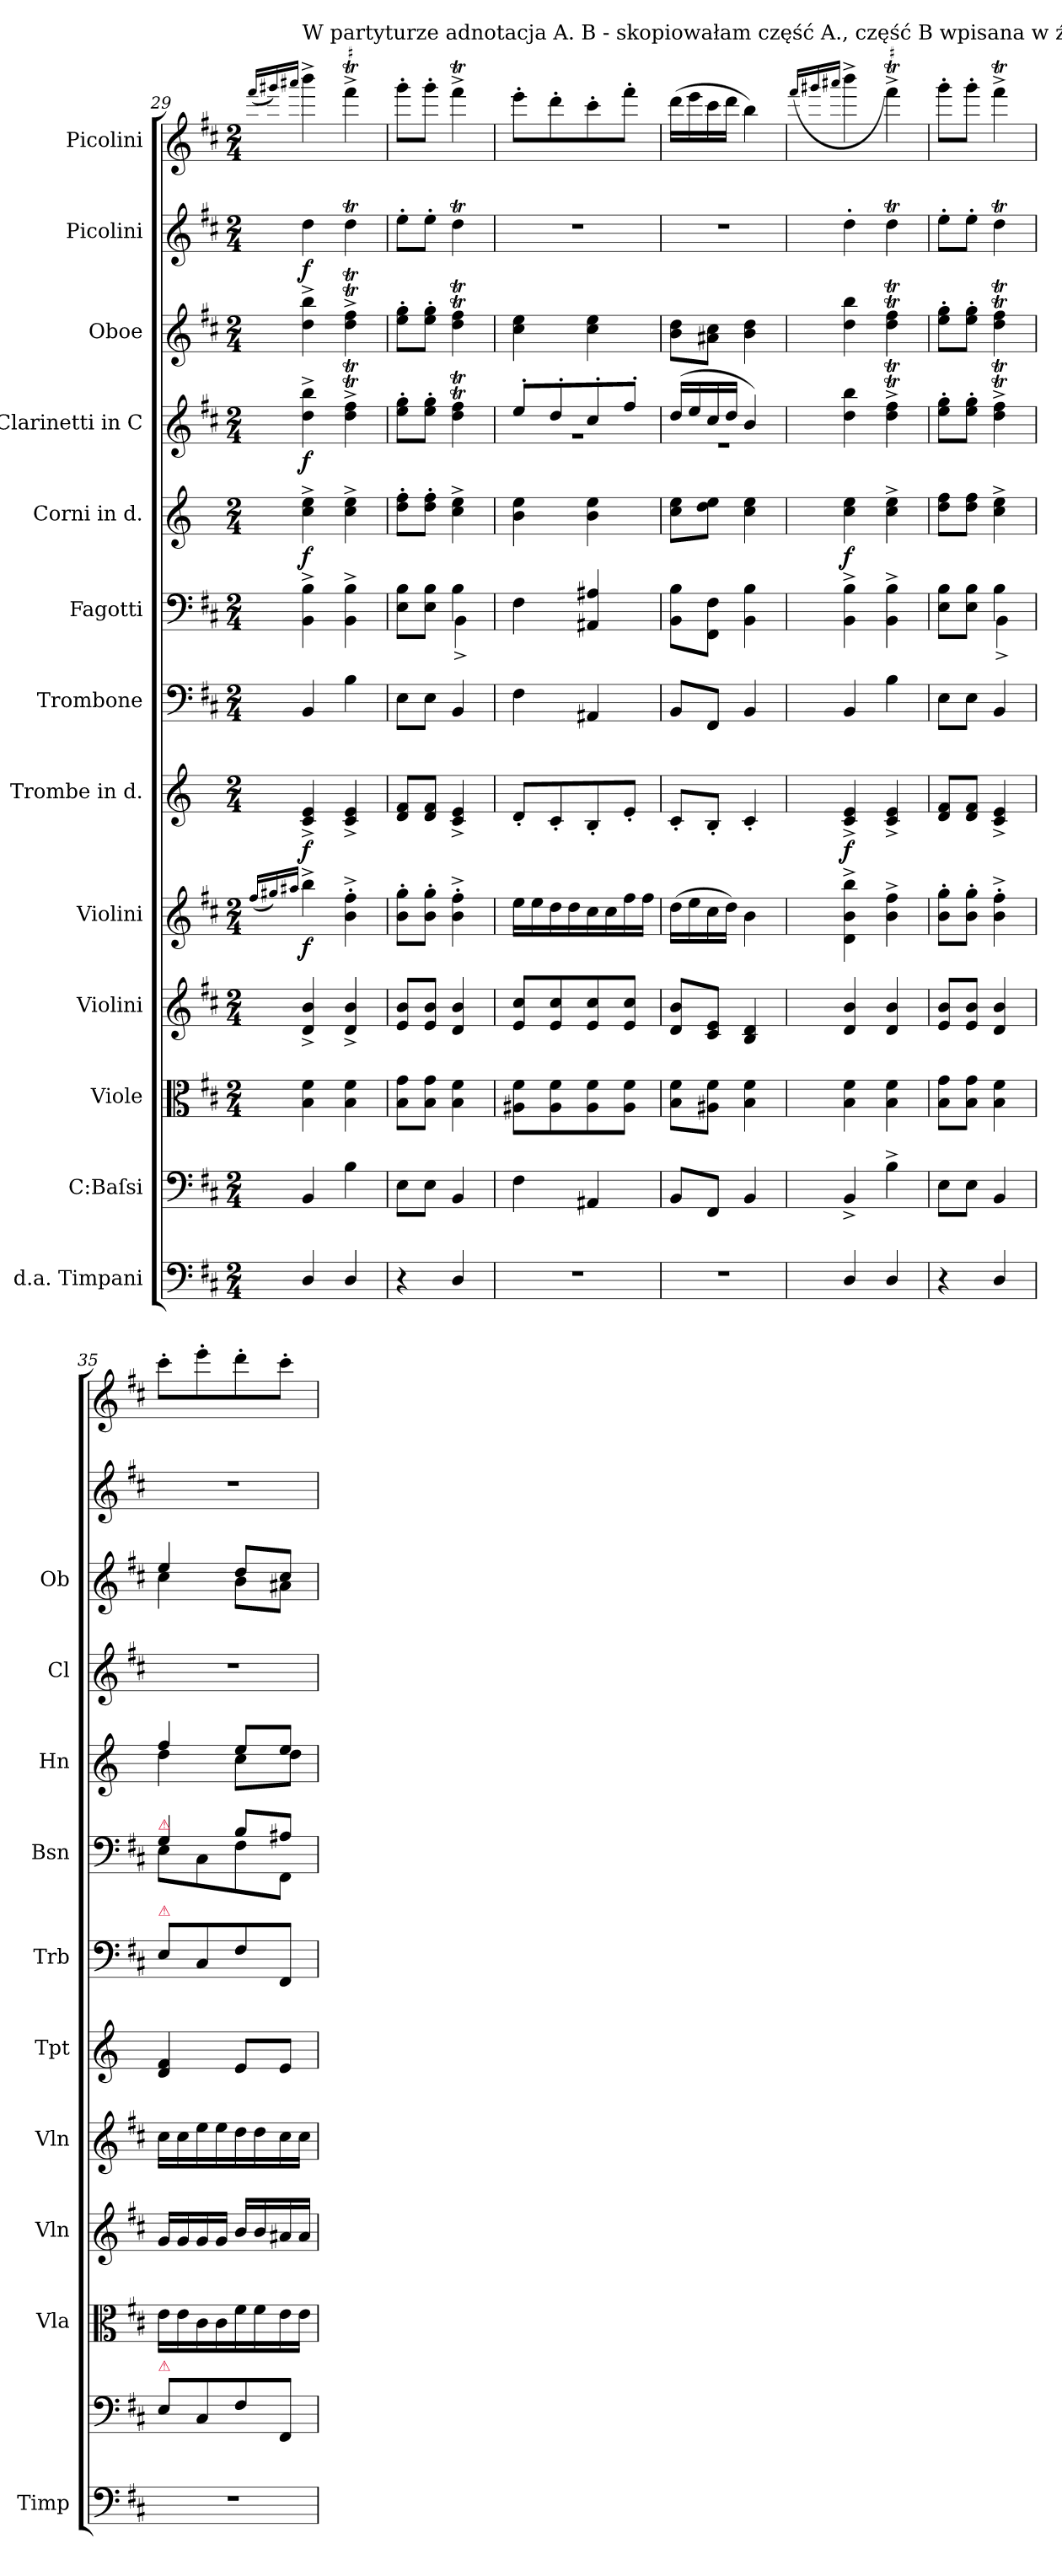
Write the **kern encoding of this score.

**kern	**kern	**kern	**kern	**kern	**dynam	**kern	**dynam	**kern	**kern	**kern	**dynam	**kern	**dynam	**kern	**dynam	**kern	**kern
*part13	*part12	*part11	*part10	*part9	*part9	*part8	*part8	*part7	*part6	*part5	*part5	*part4	*part4	*part3	*part3	*part2	*part1
*staff13	*staff12	*staff11	*staff10	*staff9	*staff9	*staff8	*staff8	*staff7	*staff6	*staff5	*staff5	*staff4	*staff4	*staff3	*staff3	*staff2	*staff1
*I"d.a. Timpani	*I"C:Baſsi	*I"Viole	*I"Violini	*I"Violini	*	*I"Trombe in d.	*	*I"Trombone	*I"Fagotti	*I"Corni in d.	*	*I"Clarinetti in C	*	*I"Oboe	*	*I"Picolini	*I"Picolini
*I'Timp	*	*I'Vla	*I'Vln	*I'Vln	*	*I'Tpt	*	*I'Trb	*I'Bsn	*I'Hn	*	*I'Cl	*	*I'Ob	*	*	*
*clefF4	*clefF4	*clefC3	*clefG2	*clefG2	*	*clefG2	*	*clefF4	*clefF4	*clefG2	*	*clefG2	*	*clefG2	*	*clefG2	*clefG2
*	*	*	*	*	*	*ITrd-1c-2	*	*	*	*ITrd-1c-2	*	*	*	*	*	*ITrd-8c-12	*ITrd-8c-12
*k[f#c#]	*k[f#c#]	*k[f#c#]	*k[f#c#]	*k[f#c#]	*	*k[f#c#]	*	*k[f#c#]	*k[f#c#]	*k[f#c#]	*	*k[f#c#]	*	*k[f#c#]	*	*k[f#c#]	*k[f#c#]
*b:	*b:	*b:	*b:	*b:	*	*b:	*	*b:	*b:	*b:	*	*b:	*	*b:	*	*b:	*b:
*M2/4	*M2/4	*M2/4	*M2/4	*M2/4	*	*M2/4	*	*M2/4	*M2/4	*M2/4	*	*M2/4	*	*M2/4	*	*M2/4	*M2/4
=29	=29	=29	=29	=29	=29	=29	=29	=29	=29	=29	=29	=29	=29	=29	=29	=29	=29
.	.	.	.	(16qqff#/LL	.	.	.	.	.	.	.	.	.	.	.	.	(16qqffff#/LL
.	.	.	.	16qqgg#X/)	.	.	.	.	.	.	.	.	.	.	.	.	16qqgggg#X/)
.	.	.	.	16qqaa#X/JJ	.	.	.	.	.	.	.	.	.	.	.	.	16qqaaaa#X/JJ
!	!	!	!	!	!	!	!	!	!	!	!	!	!	!	!	!	!LO:TX:a:t=W partyturze adnotacja A. B - skopiowałam część A., część B wpisana w źródle
!	!	!	!	!	!	!	!	!	!	!	!	!	!	!	!LO:DY:a	!	!
4D/	4BB/	4B\ 4f#\	4d^/ 4b^/	4bb^\	f	4d^/ 4f#^/	f	4BB/	4BB^\ 4B^\	4dd^\ 4ff#^\	f	4dd^\ 4bb^\	f	4dd^\ 4bb^\	f	4ddd\	4bbbb^\
!	!	!	!	!	!	!	!	!	!	!	!	!	!	!	!	!	!LO:TR:acc=#
4D/	4B\	4B\ 4f#\	4d^/ 4b^/	4b'^\ 4ff#'^\	.	4d^/ 4f#^/	.	4B\	4BB^\ 4B^\	4dd^\ 4ff#^\	.	4ddT^\ 4ff#T^\	.	4ddT^\ 4ff#T^\	.	4dddT\	4ffff#T^\
=30	=30	=30	=30	=30	=30	=30	=30	=30	=30	=30	=30	=30	=30	=30	=30	=30	=30
*	*	*	*	*	*	*	*	*	*^	*	*	*	*	*	*	*	*
4r	8E\L	8B\ 8g\L	8e/ 8b/L	8b'\ 8gg'\L	.	8e/ 8g/L	.	8E\L	8E\ 8B\L	4ryy	8ee'\ 8gg'\L	.	8ee'\ 8gg'\L	.	8ee'\ 8gg'\L	.	8eee'\L	8gggg'\L
.	8E\J	8B\ 8g\J	8e/ 8b/J	8b'\ 8gg'\J	.	8e/ 8g/J	.	8E\J	8E\ 8B\J	.	8ee'\ 8gg'\J	.	8ee'\ 8gg'\J	.	8ee'\ 8gg'\J	.	8eee'\J	8gggg'\J
4D/	4BB/	4B\ 4f#\	4d/ 4b/	4b'^\ 4ff#'^\	.	4d^/ 4f#^/	.	4BB/	4B\	4BB^\	4dd^\ 4ff#^\	.	4ddT\ 4ff#T\	.	4ddT\ 4ff#T\	.	4dddT\	4ffff#t^\
*	*	*	*	*	*	*	*	*	*v	*v	*	*	*	*	*	*	*	*
=31	=31	=31	=31	=31	=31	=31	=31	=31	=31	=31	=31	=31	=31	=31	=31	=31	=31
*	*	*	*	*	*	*	*	*	*	*	*	*^	*	*	*	*	*
2r	4F#\	8A#X\ 8f#\L	8e/ 8cc#/L	16ee\LL	.	8e'/L	.	4F#\	4F#\	4cc#\ 4ff#\	.	8ee'/L	2r	.	4cc#\ 4ee\	.	2r	8eeee'\L
.	.	.	.	16ee\	.	.	.	.	.	.	.	.	.	.	.	.	.	.
.	.	8A#\ 8f#\	8e/ 8cc#/	16dd\	.	8d'/	.	.	.	.	.	8dd'/	.	.	.	.	.	8dddd'\
.	.	.	.	16dd\	.	.	.	.	.	.	.	.	.	.	.	.	.	.
.	4AA#X/	8A#\ 8f#\	8e/ 8cc#/	16cc#\	.	8c#'/	.	4AA#X/	4AA#X/ 4A#X/	4cc#\ 4ff#\	.	8cc#'/	.	.	4cc#\ 4ee\	.	.	8cccc#'\
.	.	.	.	16cc#\	.	.	.	.	.	.	.	.	.	.	.	.	.	.
.	.	8A#\ 8f#\J	8e/ 8cc#/J	16ff#\	.	8f#'/J	.	.	.	.	.	8ff#'/J	.	.	.	.	.	8ffff#'\J
.	.	.	.	16ff#\JJ	.	.	.	.	.	.	.	.	.	.	.	.	.	.
=32	=32	=32	=32	=32	=32	=32	=32	=32	=32	=32	=32	=32	=32	=32	=32	=32	=32	=32
2r	8BB/L	8B\ 8f#\L	8d/ 8b/L	(16dd\LL	.	8d'/L	.	8BB/L	8BB\ 8B\L	8dd\ 8ff#\L	.	(16dd/LL	2r	.	8b\ 8dd\L	.	2r	(16dddd\LL
.	.	.	.	16ee\	.	.	.	.	.	.	.	16ee/	.	.	.	.	.	16eeee\
.	8FF#/J	8A#X\ 8f#\J	8c#/ 8e/J	16cc#\	.	8c#'/J	.	8FF#/J	8FF#\ 8F#\J	8ee\ 8ff#\J	.	16cc#/	.	.	8a#X\ 8cc#\J	.	.	16cccc#\
.	.	.	.	16dd\JJ)	.	.	.	.	.	.	.	16dd/JJ	.	.	.	.	.	16dddd\JJ
.	4BB/	4B\ 4f#\	4B/ 4d/	4b\	.	4d'/	.	4BB/	4BB\ 4B\	4dd\ 4ff#\	.	4b/)	.	.	4b\ 4dd\	.	.	4bbb\)
*	*	*	*	*	*	*	*	*	*	*	*	*v	*v	*	*	*	*	*
=33	=33	=33	=33	=33	=33	=33	=33	=33	=33	=33	=33	=33	=33	=33	=33	=33	=33
.	.	.	.	.	.	.	.	.	.	.	.	.	.	.	.	.	(16qqffff#/LL
.	.	.	.	.	.	.	.	.	.	.	.	.	.	.	.	.	16qqgggg#X/
.	.	.	.	.	.	.	.	.	.	.	.	.	.	.	.	.	16qqaaaa#X/JJ
4D/	4BB^/	4B\ 4f#\	4d/ 4b/	4d^\ 4b^\ 4bb^\	.	4d^/ 4f#^/	f	4BB/	4BB^\ 4B^\	4dd\ 4ff#\	f	4dd\ 4bb\	.	4dd\ 4bb\	.	4ddd'\	4bbbb^\
!	!	!	!	!	!	!	!	!	!	!	!	!	!	!	!	!	!LO:TR:acc=#
4D/	4B^\	4B\ 4f#\	4d/ 4b/	4b^\ 4ff#^\	.	4d^/ 4f#^/	.	4B\	4BB^\ 4B^\	4dd^\ 4ff#^\	.	4ddT^\ 4ff#T^\	.	4ddT\ 4ff#T\	.	4dddT\	4ffff#T^\)
=34	=34	=34	=34	=34	=34	=34	=34	=34	=34	=34	=34	=34	=34	=34	=34	=34	=34
*	*	*	*	*	*	*	*	*	*^	*	*	*	*	*	*	*	*
4r	8E\L	8B\ 8g\L	8e/ 8b/L	8b'\ 8gg'\L	.	8e/ 8g/L	.	8E\L	8E\ 8B\L	4ryy	8ee\ 8gg\L	.	8ee'\ 8gg'\L	.	8ee'\ 8gg'\L	.	8eee'\L	8gggg'\L
.	8E\J	8B\ 8g\J	8e/ 8b/J	8b'\ 8gg'\J	.	8e/ 8g/J	.	8E\J	8E\ 8B\J	.	8ee\ 8gg\J	.	8ee'\ 8gg'\J	.	8ee'\ 8gg'\J	.	8eee'\J	8gggg'\J
4D/	4BB/	4B\ 4f#\	4d/ 4b/	4b'^\ 4ff#'^\	.	4d^/ 4f#^/	.	4BB/	4B\	4BB^\	4dd^\ 4ff#^\	.	4ddT^\ 4ff#T^\	.	4ddT\ 4ff#T\	.	4dddT\	4ffff#t^\
=35	=35	=35	=35	=35	=35	=35	=35	=35	=35	=35	=35	=35	=35	=35	=35	=35	=35	=35
*	*	*	*	*	*	*	*	*	*	*	*^	*	*	*	*^	*	*	*
!	!	!	!	!	!	!	!	!	!LO:TX:a:color=crimson:t=⚠	!	!	!	!	!	!	!	!	!	!	!
!	!	!	!	!	!	!	!	!LO:TX:a:color=crimson:t=⚠	!	!	!	!	!	!	!	!	!	!	!	!
!	!LO:TX:a:color=crimson:t=⚠	!	!	!	!	!	!	!	!	!	!	!	!	!	!	!	!	!	!	!
2r	8E/L	16e\LL	16g/LL	16cc#\LL	.	4e/ 4g/	.	8E/L	4G/	8E\L	4gg/	4ee\	.	2r	.	4ee/	4cc#\	.	2r	8cccc#'\L
.	.	16e\	16g/	16cc#\	.	.	.	.	.	.	.	.	.	.	.	.	.	.	.	.
.	8C#/	16c#\	16g/	16ee\	.	.	.	8C#/	.	8C#\	.	.	.	.	.	.	.	.	.	8eeee'\
.	.	16c#\	16g/JJ	16ee\	.	.	.	.	.	.	.	.	.	.	.	.	.	.	.	.
.	8F#/	16f#\	16b/LL	16dd\	.	8f#/L	.	8F#/	8B/L	8F#\	8ff#/L	8dd\L	.	.	.	8dd/L	8b\L	.	.	8dddd'\
.	.	16f#\	16b/	16dd\	.	.	.	.	.	.	.	.	.	.	.	.	.	.	.	.
.	8FF#/J	16e\	16a#X/	16cc#\	.	8f#/J	.	8FF#/J	8A#X/J	8FF#\J	8ff#/J	8ee\J	.	.	.	8cc#/J	8a#X\J	.	.	8cccc#'\J
.	.	16e\JJ	16a#/JJ	16cc#\JJ	.	.	.	.	.	.	.	.	.	.	.	.	.	.	.	.
*	*	*	*	*	*	*	*	*	*v	*v	*	*	*	*	*	*v	*v	*	*	*
*	*	*	*	*	*	*	*	*	*	*v	*v	*	*	*	*	*	*	*
=	=	=	=	=	=	=	=	=	=	=	=	=	=	=	=	=	=
*-	*-	*-	*-	*-	*-	*-	*-	*-	*-	*-	*-	*-	*-	*-	*-	*-	*-
